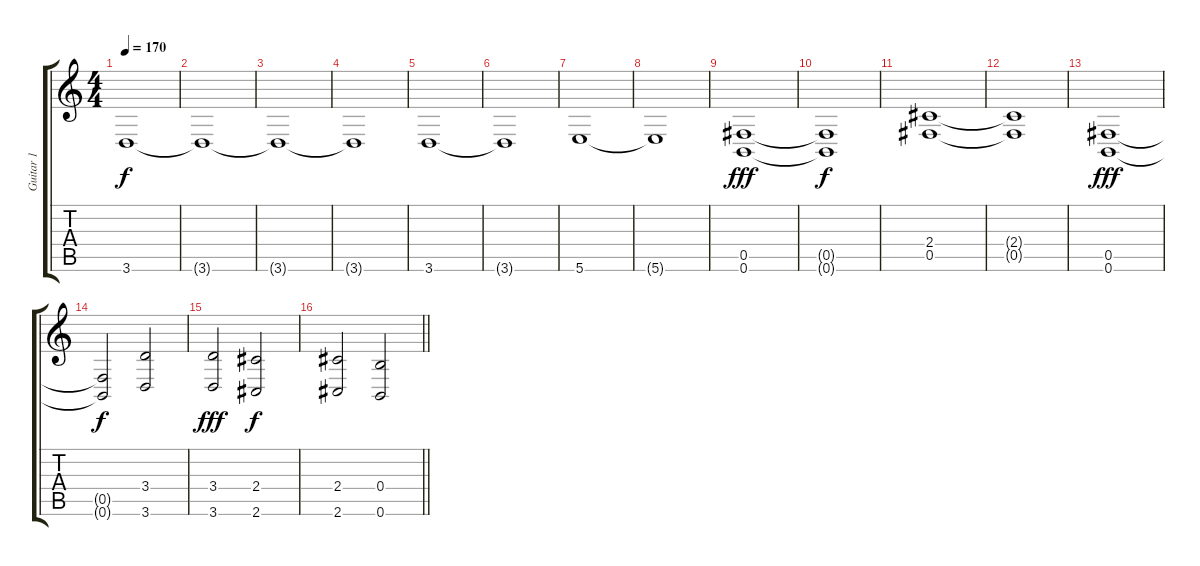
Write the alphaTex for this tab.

\track ("Guitar 1" "Guitar 1") {instrument distortionguitar}
\staff {score tabs}
\tuning (Db4 Ab3 E3 B2 Gb2 B1) {hide}
\ts (4 4)
\tempo 170
\clef g2
\ks c
3.6.1{dy f} |
3.6{t}.1 |
3.6{t}.1 |
3.6{t}.1 |
3.6.1 |
3.6{t}.1 |
5.6.1 |
5.6{t}.1 |
(0.5 0.6).1{dy fff} |
(0.5{t} 0.6{t}).1{dy f} |
(2.4 0.5).1 |
(2.4{t} 0.5{t}).1 |
(0.5 0.6).1{dy fff} |
(0.5{t} 0.6{t}).2{dy f} (3.4 3.6).2 |
(3.4 3.6).2{dy fff} (2.4 2.6).2{dy f} |
\barLineRight lightlight
(2.4 2.6).2 (0.4 0.6).2
